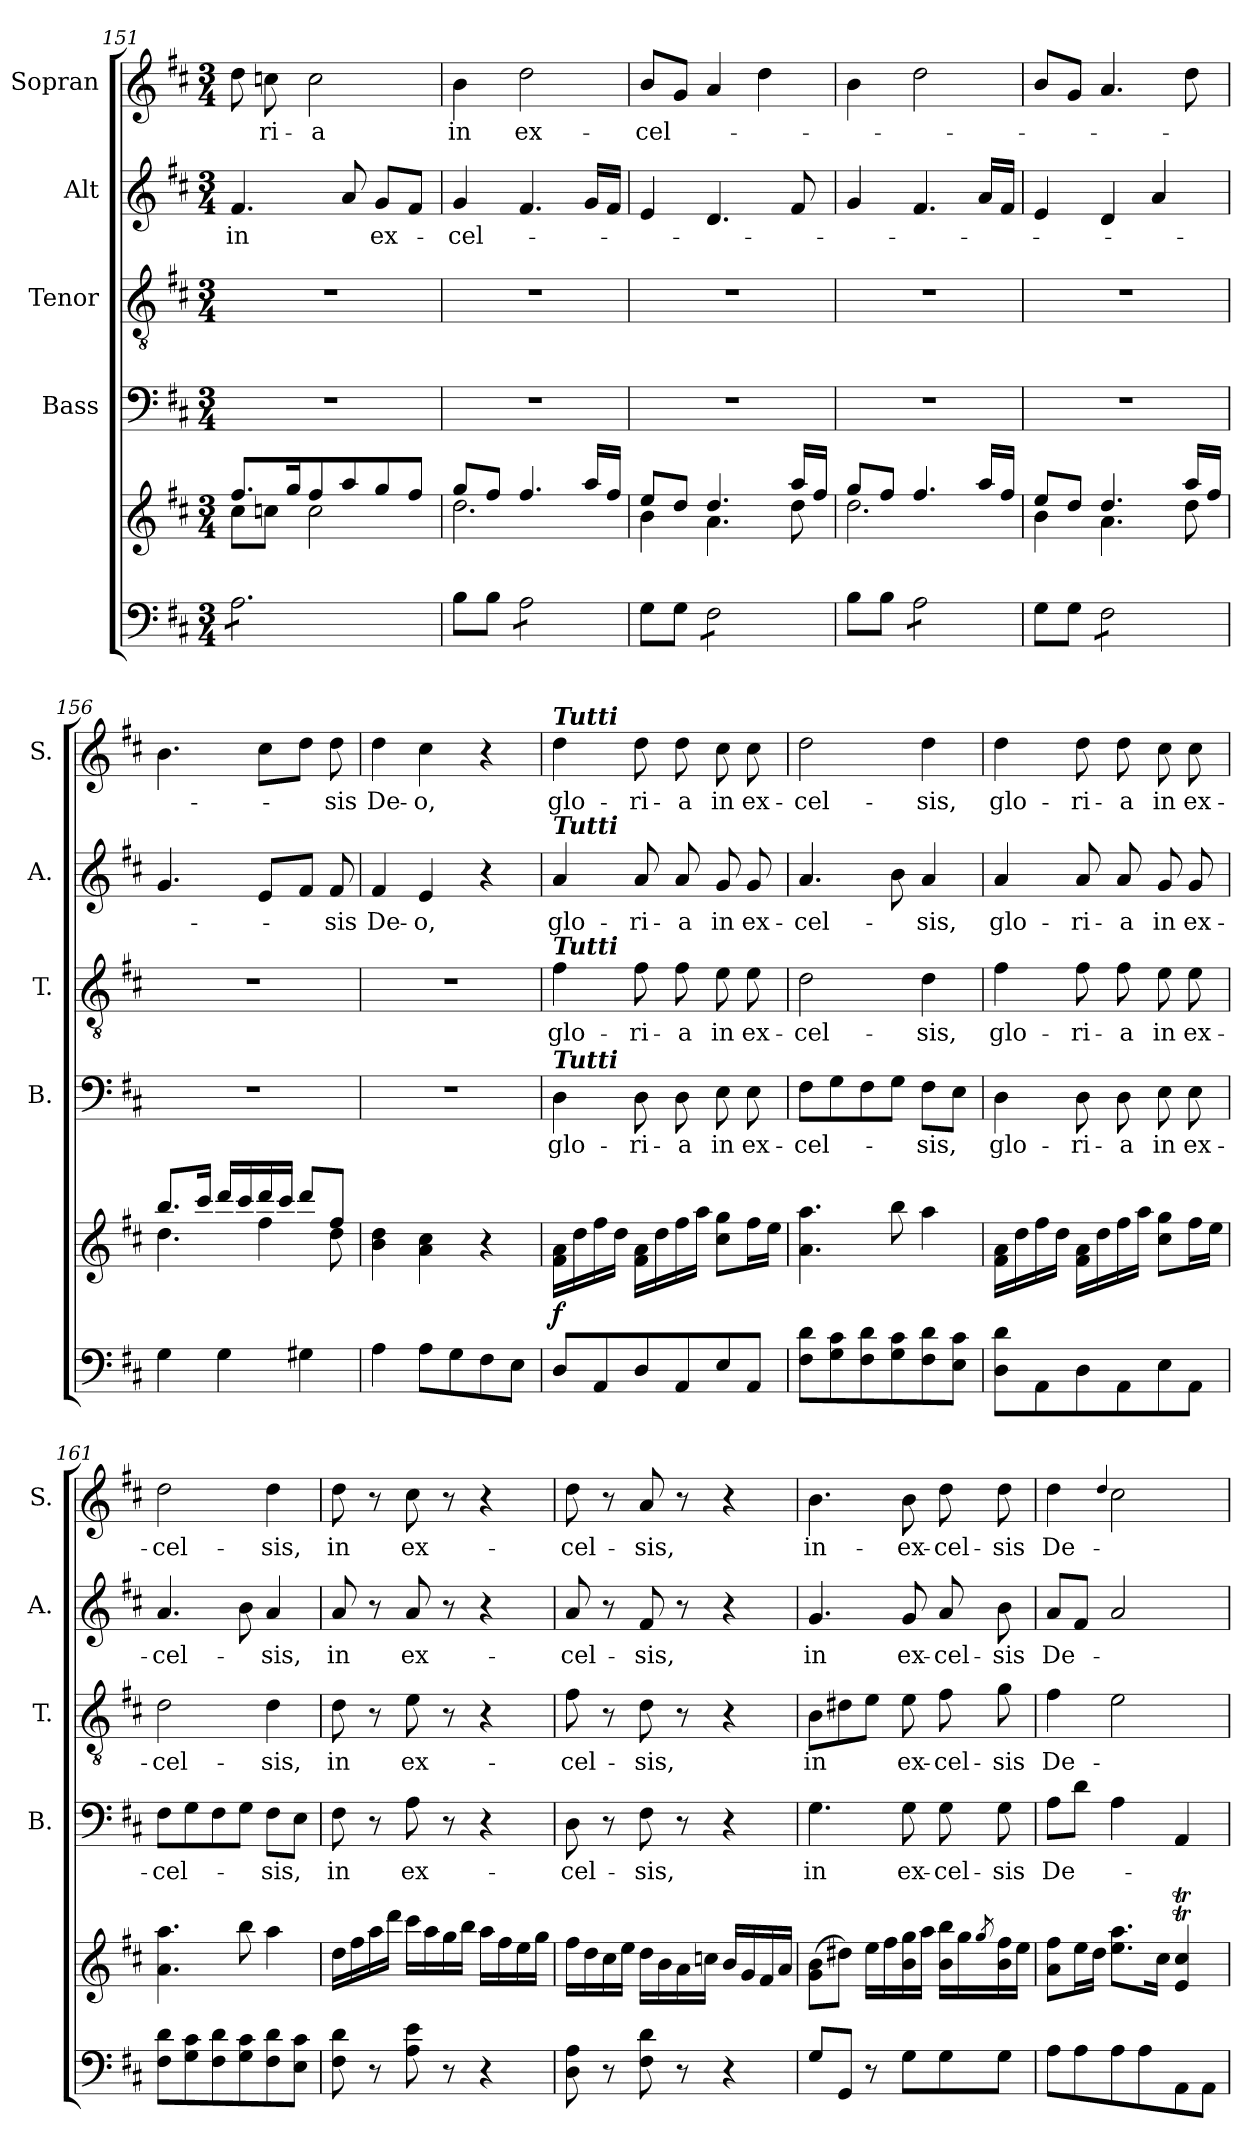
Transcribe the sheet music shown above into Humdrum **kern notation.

**kern	**kern	**dynam	**kern	**text	**kern	**text	**kern	**text	**kern	**text
*part5	*part5	*part5	*part4	*part4	*part3	*part3	*part2	*part2	*part1	*part1
*staff6	*staff5	*staff5/6	*staff4	*staff4	*staff3	*staff3	*staff2	*staff2	*staff1	*staff1
*	*	*	*I"Bass	*	*I"Tenor	*	*I"Alt	*	*I"Sopran	*
*	*	*	*I'B.	*	*I'T.	*	*I'A.	*	*I'S.	*
!!LO:LB:g=z
*clefF4	*clefG2	*	*clefF4	*	*clefGv2	*	*clefG2	*	*clefG2	*
*k[f#c#]	*k[f#c#]	*	*k[f#c#]	*	*k[f#c#]	*	*k[f#c#]	*	*k[f#c#]	*
*D:	*D:	*	*D:	*	*D:	*	*D:	*	*D:	*
*M3/4	*M3/4	*	*M3/4	*	*M3/4	*	*M3/4	*	*M3/4	*
=151	=151	=151	=151	=151	=151	=151	=151	=151	=151	=151
*	*^	*	*	*	*	*	*	*	*	*
!	!	!	!	!	!	!	!	!	!LO:LY:b	!	!
*tremolo	*	*	*	*	*	*	*	*	*	*	*
8A\L	8.ff#/L	8cc#\L	.	2.r	.	2.r	.	4.f#/	in	8dd\	.
!	!	!	!	!	!	!	!	!	!	!	!LO:LY:b
8A\	.	8ccn\J	.	.	.	.	.	.	.	8ccn\	-ri-
.	16gg/k	.	.	.	.	.	.	.	.	.	.
!	!	!	!	!	!	!	!	!	!	!	!LO:LY:b
8A\	8ff#/	2cc\	.	.	.	.	.	.	.	2cc\	-a
8A\	8aa/	.	.	.	.	.	.	8a/	.	.	.
!	!	!	!	!	!	!	!	!	!LO:LY:b	!	!
8A\	8gg/	.	.	.	.	.	.	8g/L	ex-	.	.
8A\J	8ff#/J	.	.	.	.	.	.	8f#/J	.	.	.
*Xtremolo	*	*	*	*	*	*	*	*	*	*	*
=152	=152	=152	=152	=152	=152	=152	=152	=152	=152	=152	=152
!	!	!	!	!	!	!	!	!	!LO:LY:b	!	!LO:LY:b
8B\L	8gg/L	2.dd\	.	2.r	.	2.r	.	4g/	-cel-	4b\	in
8B\J	8ff#/J	.	.	.	.	.	.	.	.	.	.
!	!	!	!	!	!	!	!	!	!	!	!LO:LY:b
*tremolo	*	*	*	*	*	*	*	*	*	*	*
8A\L	4.ff#/	.	.	.	.	.	.	4.f#/	.	2dd\	ex-
8A\	.	.	.	.	.	.	.	.	.	.	.
8A\	.	.	.	.	.	.	.	.	.	.	.
8A\J	16aa/LL	.	.	.	.	.	.	16g/LL	.	.	.
*Xtremolo	*	*	*	*	*	*	*	*	*	*	*
.	16ff#/JJ	.	.	.	.	.	.	16f#/JJ	.	.	.
=153	=153	=153	=153	=153	=153	=153	=153	=153	=153	=153	=153
!	!	!	!	!	!	!	!	!	!	!	!LO:LY:b
8G\L	8ee/L	4b\	.	2.r	.	2.r	.	4e/	.	8b/L	-cel-
8G\J	8dd/J	.	.	.	.	.	.	.	.	8g/J	.
*tremolo	*	*	*	*	*	*	*	*	*	*	*
8F#\L	4.dd/	4.a\	.	.	.	.	.	4.d/	.	4a/	.
8F#\	.	.	.	.	.	.	.	.	.	.	.
8F#\	.	.	.	.	.	.	.	.	.	4dd\	.
8F#\J	16aa/LL	8dd\	.	.	.	.	.	8f#/	.	.	.
*Xtremolo	*	*	*	*	*	*	*	*	*	*	*
.	16ff#/JJ	.	.	.	.	.	.	.	.	.	.
=154	=154	=154	=154	=154	=154	=154	=154	=154	=154	=154	=154
8B\L	8gg/L	2.dd\	.	2.r	.	2.r	.	4g/	.	4b\	.
8B\J	8ff#/J	.	.	.	.	.	.	.	.	.	.
*tremolo	*	*	*	*	*	*	*	*	*	*	*
8A\L	4.ff#/	.	.	.	.	.	.	4.f#/	.	2dd\	.
8A\	.	.	.	.	.	.	.	.	.	.	.
8A\	.	.	.	.	.	.	.	.	.	.	.
8A\J	16aa/LL	.	.	.	.	.	.	16a/LL	.	.	.
*Xtremolo	*	*	*	*	*	*	*	*	*	*	*
.	16ff#/JJ	.	.	.	.	.	.	16f#/JJ	.	.	.
=155	=155	=155	=155	=155	=155	=155	=155	=155	=155	=155	=155
8G\L	8ee/L	4b\	.	2.r	.	2.r	.	4e/	.	8b/L	.
8G\J	8dd/J	.	.	.	.	.	.	.	.	8g/J	.
*tremolo	*	*	*	*	*	*	*	*	*	*	*
8F#\L	4.dd/	4.a\	.	.	.	.	.	4d/	.	4.a/	.
8F#\	.	.	.	.	.	.	.	.	.	.	.
8F#\	.	.	.	.	.	.	.	4a/	.	.	.
8F#\J	16aa/LL	8dd\	.	.	.	.	.	.	.	8dd\	.
*Xtremolo	*	*	*	*	*	*	*	*	*	*	*
.	16ff#/JJ	.	.	.	.	.	.	.	.	.	.
=156	=156	=156	=156	=156	=156	=156	=156	=156	=156	=156	=156
4G\	8.bb/L	4.dd\	.	2.r	.	2.r	.	4.g/	.	4.b\	.
.	16ccc#/Jk	.	.	.	.	.	.	.	.	.	.
4G\	16ddd/LL	.	.	.	.	.	.	.	.	.	.
.	16ccc#/	.	.	.	.	.	.	.	.	.	.
.	16ddd/	4ff#\	.	.	.	.	.	8e/L	.	8cc#\L	.
.	16ccc#/JJ	.	.	.	.	.	.	.	.	.	.
4G#X\	8ddd/L	.	.	.	.	.	.	8f#/J	.	8dd\J	.
!	!	!	!	!	!	!	!	!	!LO:LY:b	!	!LO:LY:b
.	8ff#/J	8dd\	.	.	.	.	.	8f#/	-sis	8dd\	-sis
!!LO:PB:g=z
=157	=157	=157	=157	=157	=157	=157	=157	=157	=157	=157	=157
!	!	!	!	!	!	!	!	!	!LO:LY:b	!	!LO:LY:b
*	*v	*v	*	*	*	*	*	*	*	*	*
4A\	4b\ 4dd\	.	2.r	.	2.r	.	4f#/	De-	4dd\	De-
!	!	!	!	!	!	!	!	!LO:LY:b	!	!LO:LY:b
8A\L	4a\ 4cc#\	.	.	.	.	.	4e/	-o,	4cc#\	-o,
8G\	.	.	.	.	.	.	.	.	.	.
8F#\	4r	.	.	.	.	.	4r	.	4r	.
8E\J	.	.	.	.	.	.	.	.	.	.
=158	=158	=158	=158	=158	=158	=158	=158	=158	=158	=158
!	!	!	!	!	!	!	!	!	!LO:TX:a:Bi:t=Tutti	!
!	!	!	!	!	!	!	!LO:TX:a:Bi:t=Tutti	!	!	!
!	!	!	!	!	!LO:TX:a:Bi:t=Tutti	!	!	!	!	!
!	!	!	!LO:TX:a:Bi:t=Tutti	!	!	!	!	!	!	!
!	!	!LO:DY:b	!	!LO:LY:b	!	!LO:LY:b	!	!LO:LY:b	!	!LO:LY:b
8D/L	16f#\ 16a\LL	f	4D\	glo-	4f#\	glo-	4a/	glo-	4dd\	glo-
.	16dd\	.	.	.	.	.	.	.	.	.
8AA/	16ff#\	.	.	.	.	.	.	.	.	.
.	16dd\JJ	.	.	.	.	.	.	.	.	.
!	!	!	!	!LO:LY:b	!	!LO:LY:b	!	!LO:LY:b	!	!LO:LY:b
8D/	16f#\ 16a\LL	.	8D\	-ri-	8f#\	-ri-	8a/	-ri-	8dd\	-ri-
.	16dd\	.	.	.	.	.	.	.	.	.
!	!	!	!	!LO:LY:b	!	!LO:LY:b	!	!LO:LY:b	!	!LO:LY:b
8AA/	16ff#\	.	8D\	-a	8f#\	-a	8a/	-a	8dd\	-a
.	16aa\JJ	.	.	.	.	.	.	.	.	.
!	!	!	!	!LO:LY:b	!	!LO:LY:b	!	!LO:LY:b	!	!LO:LY:b
8E/	8cc#\ 8gg\L	.	8E\	in	8e\	in	8g/	in	8cc#\	in
!	!	!	!	!LO:LY:b	!	!LO:LY:b	!	!LO:LY:b	!	!LO:LY:b
8AA/J	16ff#\L	.	8E\	ex-	8e\	ex-	8g/	ex-	8cc#\	ex-
.	16ee\JJ	.	.	.	.	.	.	.	.	.
=159	=159	=159	=159	=159	=159	=159	=159	=159	=159	=159
!	!	!	!	!LO:LY:b	!	!LO:LY:b	!	!LO:LY:b	!	!LO:LY:b
8F#\ 8d\L	4.a\ 4.aa\	.	8F#\L	-cel-	2d\	-cel-	4.a/	-cel-	2dd\	-cel-
8G\ 8c#\	.	.	8G\	.	.	.	.	.	.	.
8F#\ 8d\	.	.	8F#\	.	.	.	.	.	.	.
8G\ 8c#\	8bb\	.	8G\J	.	.	.	8b\	.	.	.
!	!	!	!	!LO:LY:b	!	!LO:LY:b	!	!LO:LY:b	!	!LO:LY:b
8F#\ 8d\	4aa\	.	8F#\L	-sis,	4d\	-sis,	4a/	-sis,	4dd\	-sis,
8E\ 8c#\J	.	.	8E\J	.	.	.	.	.	.	.
=160	=160	=160	=160	=160	=160	=160	=160	=160	=160	=160
!	!	!	!	!LO:LY:b	!	!LO:LY:b	!	!LO:LY:b	!	!LO:LY:b
8D\ 8d\L	16f#\ 16a\LL	.	4D\	glo-	4f#\	glo-	4a/	glo-	4dd\	glo-
.	16dd\	.	.	.	.	.	.	.	.	.
8AA\	16ff#\	.	.	.	.	.	.	.	.	.
.	16dd\JJ	.	.	.	.	.	.	.	.	.
!	!	!	!	!LO:LY:b	!	!LO:LY:b	!	!LO:LY:b	!	!LO:LY:b
8D\	16f#\ 16a\LL	.	8D\	-ri-	8f#\	-ri-	8a/	-ri-	8dd\	-ri-
.	16dd\	.	.	.	.	.	.	.	.	.
!	!	!	!	!LO:LY:b	!	!LO:LY:b	!	!LO:LY:b	!	!LO:LY:b
8AA\	16ff#\	.	8D\	-a	8f#\	-a	8a/	-a	8dd\	-a
.	16aa\JJ	.	.	.	.	.	.	.	.	.
!	!	!	!	!LO:LY:b	!	!LO:LY:b	!	!LO:LY:b	!	!LO:LY:b
8E\	8cc#\ 8gg\L	.	8E\	in	8e\	in	8g/	in	8cc#\	in
!	!	!	!	!LO:LY:b	!	!LO:LY:b	!	!LO:LY:b	!	!LO:LY:b
8AA\J	16ff#\L	.	8E\	ex-	8e\	ex-	8g/	ex-	8cc#\	ex-
.	16ee\JJ	.	.	.	.	.	.	.	.	.
=161	=161	=161	=161	=161	=161	=161	=161	=161	=161	=161
!	!	!	!	!LO:LY:b	!	!LO:LY:b	!	!LO:LY:b	!	!LO:LY:b
8F#\ 8d\L	4.a\ 4.aa\	.	8F#\L	-cel-	2d\	-cel-	4.a/	-cel-	2dd\	-cel-
8G\ 8c#\	.	.	8G\	.	.	.	.	.	.	.
8F#\ 8d\	.	.	8F#\	.	.	.	.	.	.	.
8G\ 8c#\	8bb\	.	8G\J	.	.	.	8b\	.	.	.
!	!	!	!	!LO:LY:b	!	!LO:LY:b	!	!LO:LY:b	!	!LO:LY:b
8F#\ 8d\	4aa\	.	8F#\L	-sis,	4d\	-sis,	4a/	-sis,	4dd\	-sis,
8E\ 8c#\J	.	.	8E\J	.	.	.	.	.	.	.
!!LO:LB:g=z
=162	=162	=162	=162	=162	=162	=162	=162	=162	=162	=162
!	!	!	!	!LO:LY:b	!	!LO:LY:b	!	!LO:LY:b	!	!LO:LY:b
8F#\ 8d\	16dd\LL	.	8F#\	in	8d\	in	8a/	in	8dd\	in
.	16ff#\	.	.	.	.	.	.	.	.	.
8r	16aa\	.	8r	.	8r	.	8r	.	8r	.
.	16ddd\JJ	.	.	.	.	.	.	.	.	.
!	!	!	!	!LO:LY:b	!	!LO:LY:b	!	!LO:LY:b	!	!LO:LY:b
8A\ 8e\	16ccc#\LL	.	8A\	ex-	8e\	ex-	8a/	ex-	8cc#\	ex-
.	16aa\	.	.	.	.	.	.	.	.	.
8r	16gg\	.	8r	.	8r	.	8r	.	8r	.
.	16bb\JJ	.	.	.	.	.	.	.	.	.
4r	16aa\LL	.	4r	.	4r	.	4r	.	4r	.
.	16ff#\	.	.	.	.	.	.	.	.	.
.	16ee\	.	.	.	.	.	.	.	.	.
.	16gg\JJ	.	.	.	.	.	.	.	.	.
=163	=163	=163	=163	=163	=163	=163	=163	=163	=163	=163
!	!	!	!	!LO:LY:b	!	!LO:LY:b	!	!LO:LY:b	!	!LO:LY:b
8D\ 8A\	16ff#\LL	.	8D\	-cel-	8f#\	-cel-	8a/	-cel-	8dd\	-cel-
.	16dd\	.	.	.	.	.	.	.	.	.
8r	16cc#\	.	8r	.	8r	.	8r	.	8r	.
.	16ee\JJ	.	.	.	.	.	.	.	.	.
!	!	!	!	!LO:LY:b	!	!LO:LY:b	!	!LO:LY:b	!	!LO:LY:b
8F#\ 8d\	16dd\LL	.	8F#\	-sis,	8d\	-sis,	8f#/	-sis,	8a/	-sis,
.	16b\	.	.	.	.	.	.	.	.	.
8r	16a\	.	8r	.	8r	.	8r	.	8r	.
.	16ccn\JJ	.	.	.	.	.	.	.	.	.
4r	16b/LL	.	4r	.	4r	.	4r	.	4r	.
.	16g/	.	.	.	.	.	.	.	.	.
.	16f#/	.	.	.	.	.	.	.	.	.
.	16a/JJ	.	.	.	.	.	.	.	.	.
=164	=164	=164	=164	=164	=164	=164	=164	=164	=164	=164
!	!	!	!	!LO:LY:b	!	!LO:LY:b	!	!LO:LY:b	!	!LO:LY:b
8G/L	(>8g\ 8b\L	.	4.G\	in	8B\L	in	4.g/	in	4.b\	in-
8GG/J	8dd#X\J)	.	.	.	8d#X\	.	.	.	.	.
8r	16ee\LL	.	.	.	8e\J	.	.	.	.	.
.	16ff#\	.	.	.	.	.	.	.	.	.
!	!	!	!	!LO:LY:b	!	!LO:LY:b	!	!LO:LY:b	!	!LO:LY:b
8G\L	16b\ 16gg\	.	8G\	ex-	8e\	ex-	8g/	ex-	8b\	-ex-
.	16aa\JJ	.	.	.	.	.	.	.	.	.
!	!	!	!	!LO:LY:b	!	!LO:LY:b	!	!LO:LY:b	!	!LO:LY:b
8G\	16b\ 16bb\LL	.	8G\	-cel-	8f#\	-cel-	8a/	-cel-	8dd\	-cel-
.	16gg\	.	.	.	.	.	.	.	.	.
.	8qgg/	.	.	.	.	.	.	.	.	.
!	!	!	!	!LO:LY:b	!	!LO:LY:b	!	!LO:LY:b	!	!LO:LY:b
8G\J	16b\ 16ff#\	.	8G\	-sis	8g\	-sis	8b\	-sis	8dd\	-sis
.	16ee\JJ	.	.	.	.	.	.	.	.	.
=165	=165	=165	=165	=165	=165	=165	=165	=165	=165	=165
!	!	!	!	!LO:LY:b	!	!LO:LY:b	!	!LO:LY:b	!	!LO:LY:b
8A\L	8a\ 8ff#\L	.	8A\L	De-	4f#\	De-	8a/L	De-	4dd\	De-
8A\	16ee\L	.	8d\J	.	.	.	8f#/J	.	.	.
.	16dd\JJ	.	.	.	.	.	.	.	.	.
.	.	.	.	.	.	.	.	.	4qqdd/	.
8A\	8.ee\ 8.aa\L	.	4A\	.	2e\	.	2a/	.	2cc#\	.
8A\	.	.	.	.	.	.	.	.	.	.
.	16cc#\Jk	.	.	.	.	.	.	.	.	.
8AA\	4e/T 4cc#/T	.	4AA/	.	.	.	.	.	.	.
8AA\J	.	.	.	.	.	.	.	.	.	.
=	=	=	=	=	=	=	=	=	=	=
*-	*-	*-	*-	*-	*-	*-	*-	*-	*-	*-
